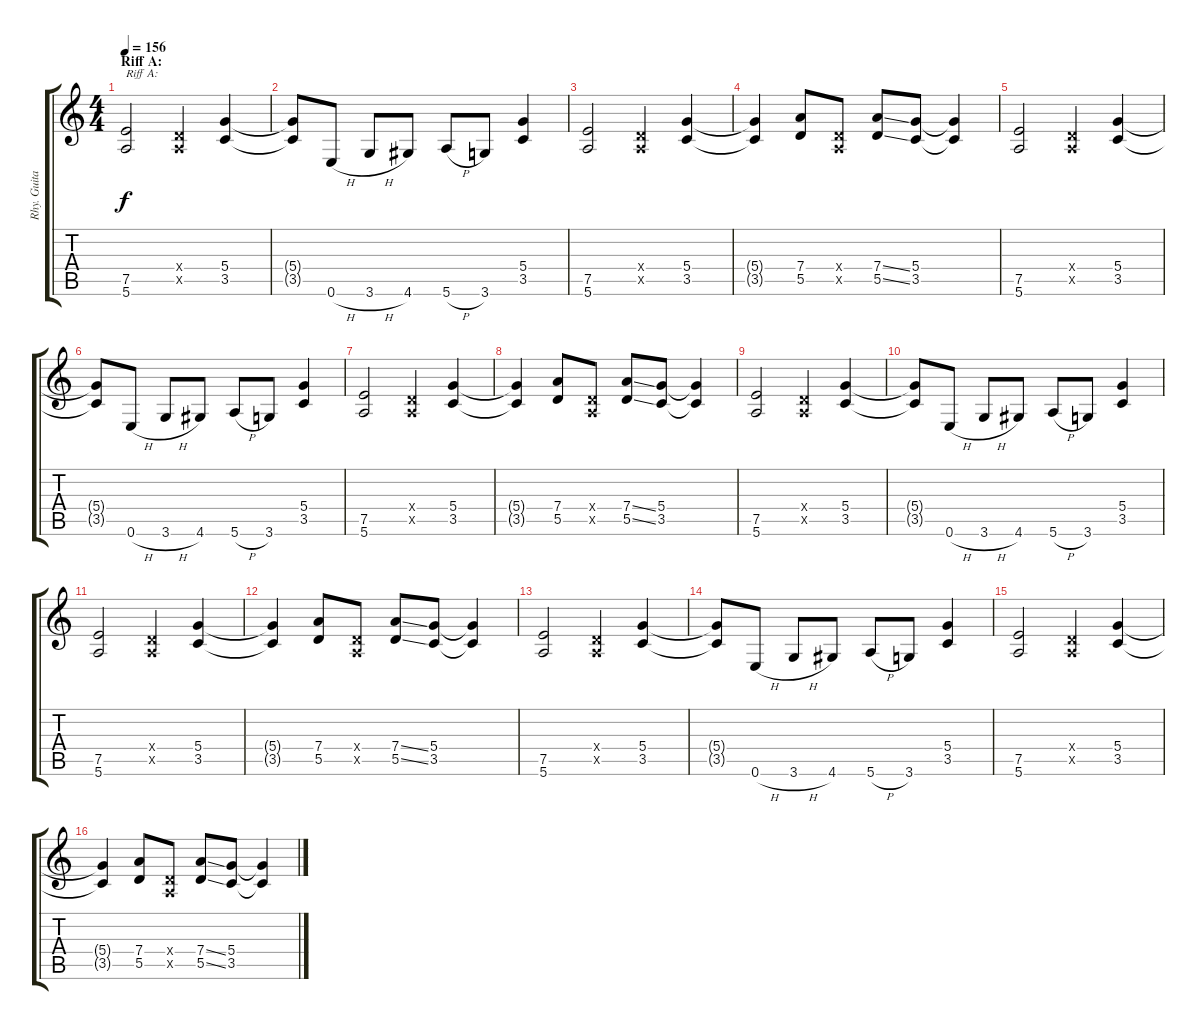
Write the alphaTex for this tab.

\track ("Rhy. Guitar 1" "Rhy. Guita") {instrument distortionguitar}
\staff {score tabs}
\tuning (E4 B3 G3 D3 A2 E2) {hide}
\ts (4 4)
\section ("" "Riff A:")
\tempo 156
\clef g2
\ks c
(7.5 5.6).2{txt "Riff A:" dy f} (0.4{x} 0.5{x}).4 (5.4 3.5).4 |
(5.4{t} 3.5{t}).8 0.6{h}.8 3.6{h}.8 4.6.8 5.6{h}.8 3.6.8 (5.4 3.5).4 |
(7.5 5.6).2 (0.4{x} 0.5{x}).4 (5.4 3.5).4 |
(5.4{t} 3.5{t}).4 (7.4 5.5).8 (0.4{x} 0.5{x}).8 (7.4{ss} 5.5{ss}).8 (5.4 3.5).8 (5.4{t} 3.5{t}).4 |
(7.5 5.6).2 (0.4{x} 0.5{x}).4 (5.4 3.5).4 |
(5.4{t} 3.5{t}).8 0.6{h}.8 3.6{h}.8 4.6.8 5.6{h}.8 3.6.8 (5.4 3.5).4 |
(7.5 5.6).2 (0.4{x} 0.5{x}).4 (5.4 3.5).4 |
(5.4{t} 3.5{t}).4 (7.4 5.5).8 (0.4{x} 0.5{x}).8 (7.4{ss} 5.5{ss}).8 (5.4 3.5).8 (5.4{t} 3.5{t}).4 |
(7.5 5.6).2 (0.4{x} 0.5{x}).4 (5.4 3.5).4 |
(5.4{t} 3.5{t}).8 0.6{h}.8 3.6{h}.8 4.6.8 5.6{h}.8 3.6.8 (5.4 3.5).4 |
(7.5 5.6).2 (0.4{x} 0.5{x}).4 (5.4 3.5).4 |
(5.4{t} 3.5{t}).4 (7.4 5.5).8 (0.4{x} 0.5{x}).8 (7.4{ss} 5.5{ss}).8 (5.4 3.5).8 (5.4{t} 3.5{t}).4 |
(7.5 5.6).2 (0.4{x} 0.5{x}).4 (5.4 3.5).4 |
(5.4{t} 3.5{t}).8 0.6{h}.8 3.6{h}.8 4.6.8 5.6{h}.8 3.6.8 (5.4 3.5).4 |
(7.5 5.6).2 (0.4{x} 0.5{x}).4 (5.4 3.5).4 |
(5.4{t} 3.5{t}).4 (7.4 5.5).8 (0.4{x} 0.5{x}).8 (7.4{ss} 5.5{ss}).8 (5.4 3.5).8 (5.4{t} 3.5{t}).4
